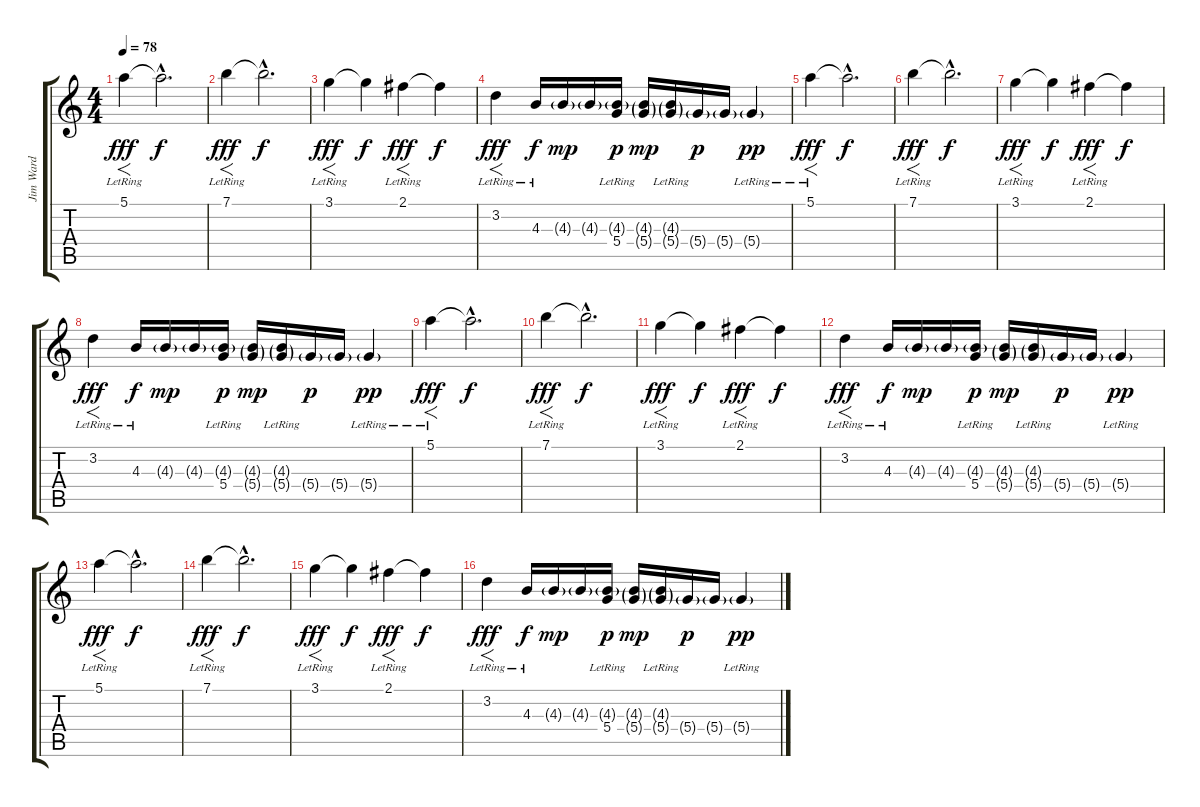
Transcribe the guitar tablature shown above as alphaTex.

\track ("Jim Ward" "Jim Ward") {instrument electricguitarjazz}
\staff {score tabs}
\tuning (E4 B3 G3 D3 A2 E2) {hide}
\ts (4 4)
\tempo 78
\clef g2
\ks c
5.1{lr}.4{f dy fff instrument electricguitarjazz} 5.1{hac t}.2{d dy f} |
7.1{lr}.4{f dy fff} 7.1{hac t}.2{d dy f} |
3.1{lr}.4{f dy fff} 3.1{t}.4{dy f} 2.1{lr}.4{f dy fff} 2.1{t}.4{dy f} |
3.2{lr}.4{f dy fff} 4.3{lr}.16{dy f} 4.3{g}.16{dy mp} 4.3{g}.16 (4.3{g} 5.4{lr}).16{dy p} (4.3{g} 5.4{g}).16{dy mp} (4.3{g lr} 5.4{g}).16 5.4{g}.16{dy p} 5.4{g}.16 5.4{g lr}.4{dy pp} |
5.1{lr}.4{f dy fff} 5.1{hac t}.2{d dy f} |
7.1{lr}.4{f dy fff} 7.1{hac t}.2{d dy f} |
3.1{lr}.4{f dy fff} 3.1{t}.4{dy f} 2.1{lr}.4{f dy fff} 2.1{t}.4{dy f} |
3.2{lr}.4{f dy fff} 4.3{lr}.16{dy f} 4.3{g}.16{dy mp} 4.3{g}.16 (4.3{g} 5.4{lr}).16{dy p} (4.3{g} 5.4{g}).16{dy mp} (4.3{g lr} 5.4{g}).16 5.4{g}.16{dy p} 5.4{g}.16 5.4{g lr}.4{dy pp} |
5.1{lr}.4{f dy fff} 5.1{hac t}.2{d dy f} |
7.1{lr}.4{f dy fff} 7.1{hac t}.2{d dy f} |
3.1{lr}.4{f dy fff} 3.1{t}.4{dy f} 2.1{lr}.4{f dy fff} 2.1{t}.4{dy f} |
3.2{lr}.4{f dy fff} 4.3{lr}.16{dy f} 4.3{g}.16{dy mp} 4.3{g}.16 (4.3{g} 5.4{lr}).16{dy p} (4.3{g} 5.4{g}).16{dy mp} (4.3{g lr} 5.4{g}).16 5.4{g}.16{dy p} 5.4{g}.16 5.4{g lr}.4{dy pp} |
5.1{lr}.4{f dy fff} 5.1{hac t}.2{d dy f} |
7.1{lr}.4{f dy fff} 7.1{hac t}.2{d dy f} |
3.1{lr}.4{f dy fff} 3.1{t}.4{dy f} 2.1{lr}.4{f dy fff} 2.1{t}.4{dy f} |
3.2{lr}.4{f dy fff} 4.3{lr}.16{dy f} 4.3{g}.16{dy mp} 4.3{g}.16 (4.3{g} 5.4{lr}).16{dy p} (4.3{g} 5.4{g}).16{dy mp} (4.3{g lr} 5.4{g}).16 5.4{g}.16{dy p} 5.4{g}.16 5.4{g lr}.4{dy pp}
